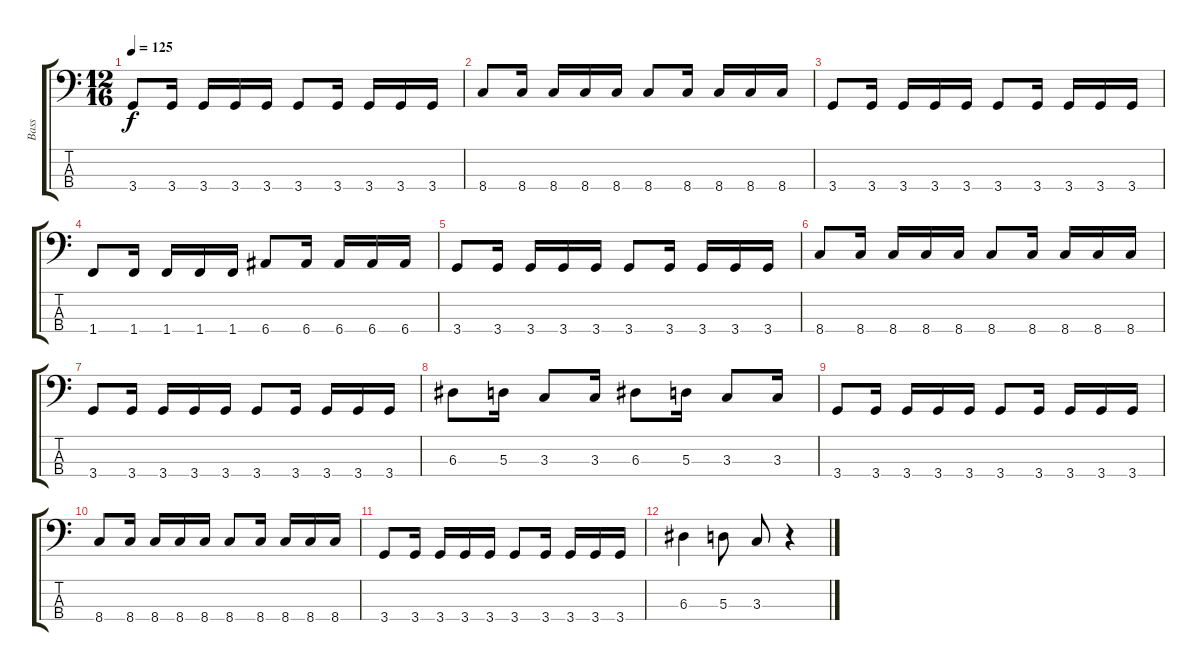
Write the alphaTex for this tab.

\track ("Bass" "Bass") {instrument electricbassfinger}
\staff {score tabs}
\tuning (G2 D2 A1 E1) {hide}
\ts (12 16)
\tempo 125
\clef f4
\ks c
3.4.8{dy f} 3.4.16 3.4.16 3.4.16 3.4.16 3.4.8 3.4.16 3.4.16 3.4.16 3.4.16 |
8.4.8 8.4.16 8.4.16 8.4.16 8.4.16 8.4.8 8.4.16 8.4.16 8.4.16 8.4.16 |
3.4.8 3.4.16 3.4.16 3.4.16 3.4.16 3.4.8 3.4.16 3.4.16 3.4.16 3.4.16 |
1.4.8 1.4.16 1.4.16 1.4.16 1.4.16 6.4.8 6.4.16 6.4.16 6.4.16 6.4.16 |
3.4.8 3.4.16 3.4.16 3.4.16 3.4.16 3.4.8 3.4.16 3.4.16 3.4.16 3.4.16 |
8.4.8 8.4.16 8.4.16 8.4.16 8.4.16 8.4.8 8.4.16 8.4.16 8.4.16 8.4.16 |
3.4.8 3.4.16 3.4.16 3.4.16 3.4.16 3.4.8 3.4.16 3.4.16 3.4.16 3.4.16 |
6.3.8 5.3.16 3.3.8 3.3.16 6.3.8 5.3.16 3.3.8 3.3.16 |
3.4.8 3.4.16 3.4.16 3.4.16 3.4.16 3.4.8 3.4.16 3.4.16 3.4.16 3.4.16 |
8.4.8 8.4.16 8.4.16 8.4.16 8.4.16 8.4.8 8.4.16 8.4.16 8.4.16 8.4.16 |
3.4.8 3.4.16 3.4.16 3.4.16 3.4.16 3.4.8 3.4.16 3.4.16 3.4.16 3.4.16 |
6.3.4 5.3.8 3.3.8 r.4
